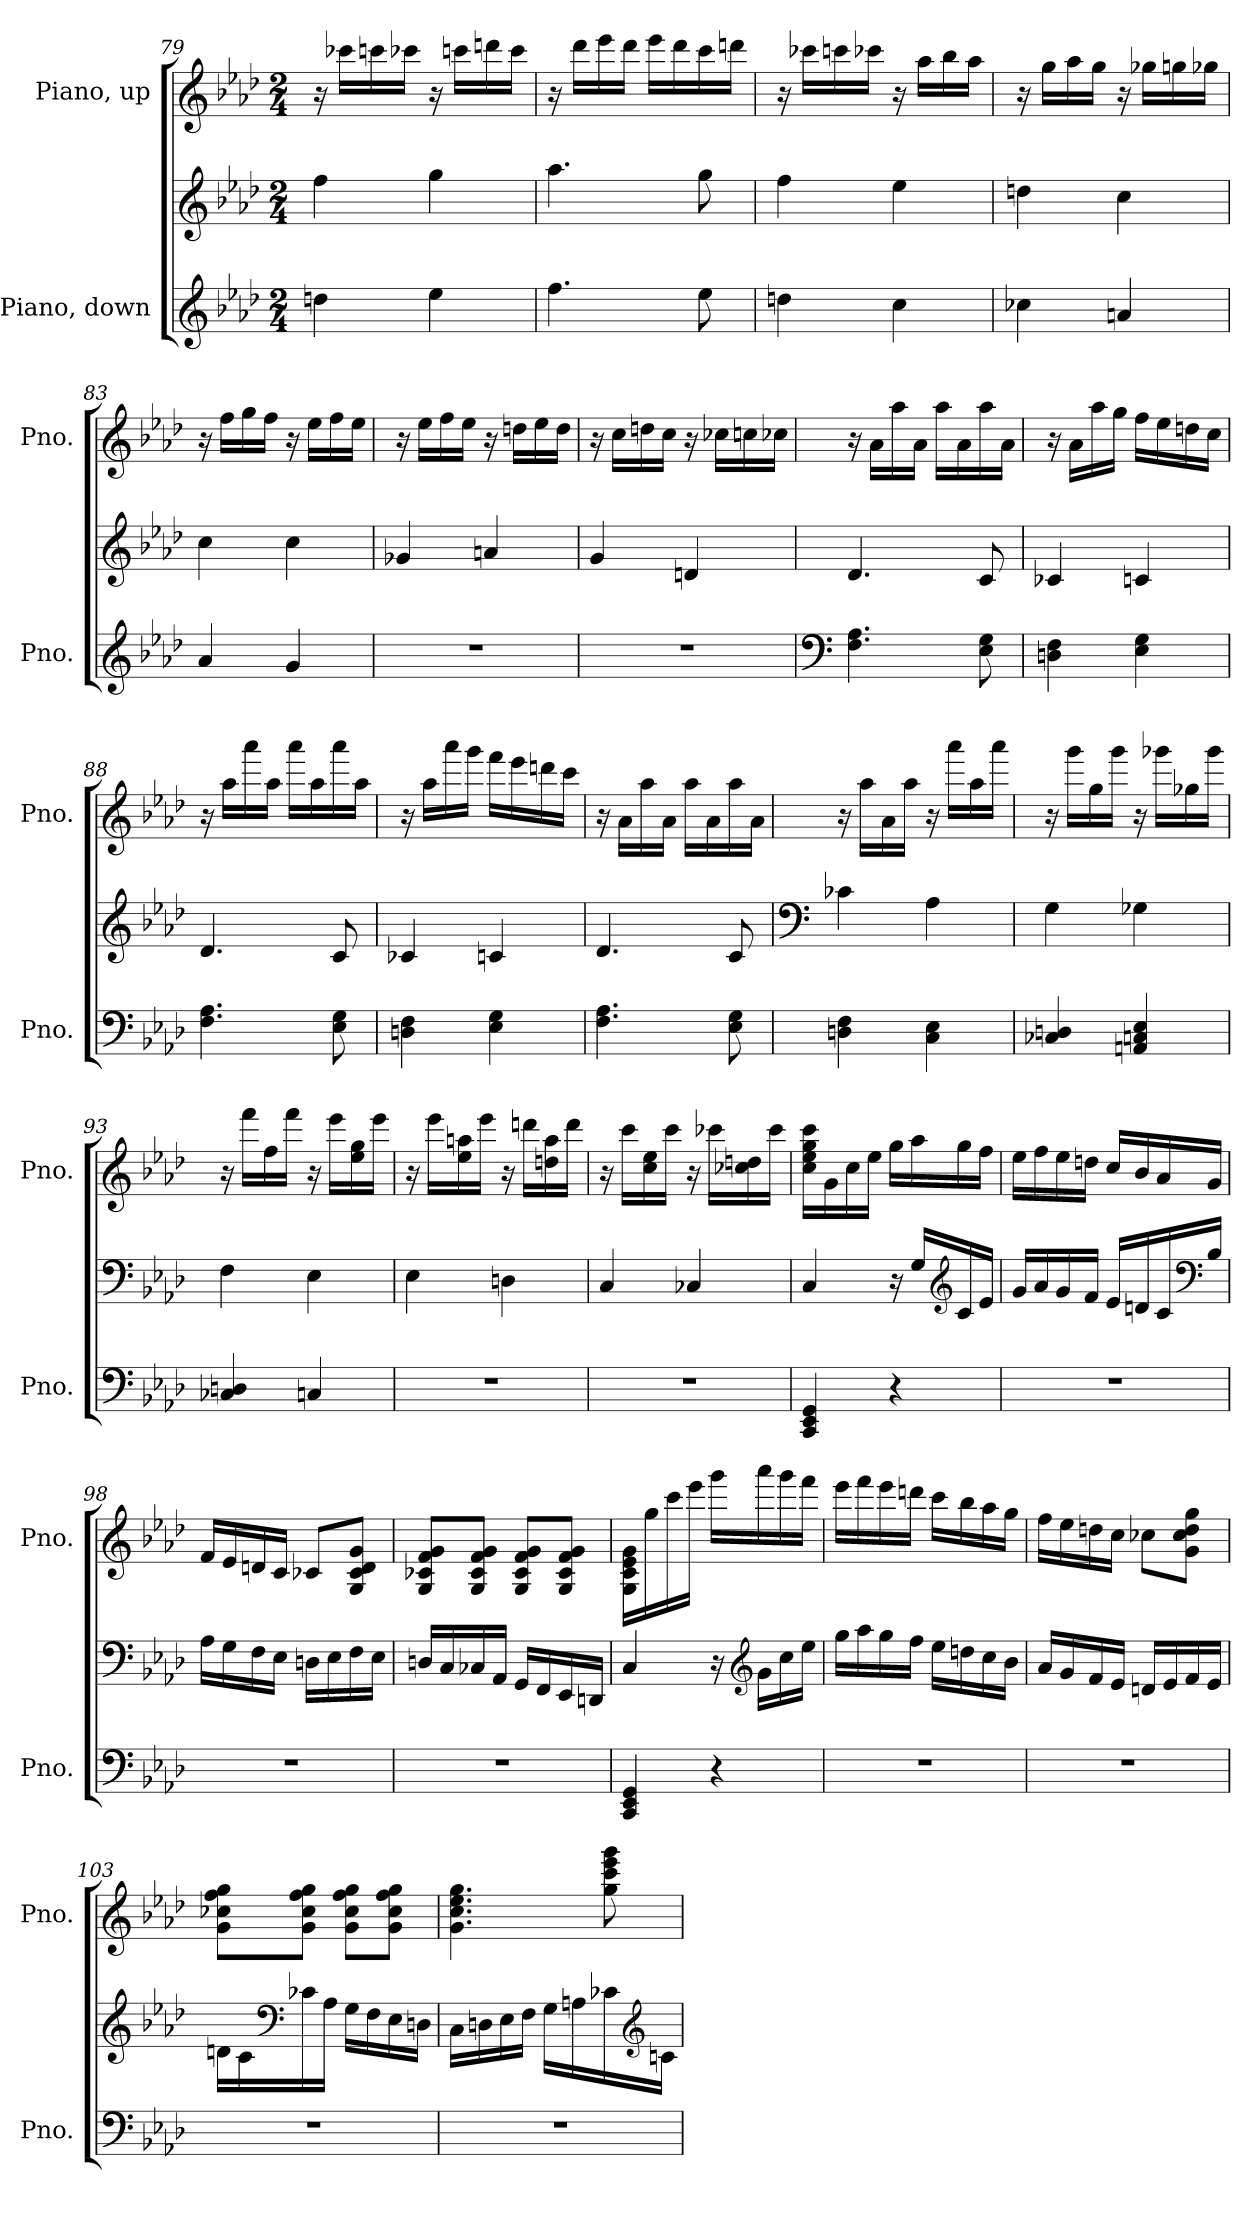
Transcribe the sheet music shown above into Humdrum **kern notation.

**kern	**kern	**kern
*part2	*part2	*part1
*staff3	*staff2	*staff1
*I"Piano, down	*	*I"Piano, up
*I'Pno.	*	*I'Pno.
*clefG2	*clefG2	*clefG2
*k[b-e-a-d-]	*k[b-e-a-d-]	*k[b-e-a-d-]
*M2/4	*M2/4	*M2/4
=79	=79	=79
4ddn\	4ff\	16r
.	.	16ccc-X\LL
.	.	16cccn\
.	.	16ccc-X\JJ
4ee-\	4gg\	16r
.	.	16cccn\LL
.	.	16dddn\
.	.	16ccc\JJ
!!LO:LB:g=z
=80	=80	=80
4.ff\	4.aa-\	16r
.	.	16ddd-\LL
.	.	16eee-\
.	.	16ddd-\JJ
.	.	16eee-\LL
.	.	16ddd-\
8ee-\	8gg\	16ccc\
.	.	16dddn\JJ
=81	=81	=81
4ddn\	4ff\	16r
.	.	16ccc-X\LL
.	.	16cccn\
.	.	16ccc-X\JJ
4cc\	4ee-\	16r
.	.	16aa-\LL
.	.	16bb-\
.	.	16aa-\JJ
=82	=82	=82
4cc-X\	4ddn\	16r
.	.	16gg\LL
.	.	16aa-\
.	.	16gg\JJ
4an/	4cc\	16r
.	.	16gg-X\LL
.	.	16ggn\
.	.	16gg-X\JJ
!!LO:LB:g=z
=83	=83	=83
4a-/	4cc\	16r
.	.	16ff\LL
.	.	16gg\
.	.	16ff\JJ
4g/	4cc\	16r
.	.	16ee-\LL
.	.	16ff\
.	.	16ee-\JJ
=84	=84	=84
2r	4g-X/	16r
.	.	16ee-\LL
.	.	16ff\
.	.	16ee-\JJ
.	4an/	16r
.	.	16ddn\LL
.	.	16ee-\
.	.	16dd\JJ
=85	=85	=85
2r	4g/	16r
.	.	16cc\LL
.	.	16ddn\
.	.	16cc\JJ
.	4dn/	16r
.	.	16cc-X\LL
.	.	16ccn\
.	.	16cc-X\JJ
=86	=86	=86
*clefF4	*	*
4.F\ 4.A-\	4.d-/	16r
.	.	16a-\LL
.	.	16aa-\
.	.	16a-\JJ
.	.	16aa-\LL
.	.	16a-\
8E-\ 8G\	8c/	16aa-\
.	.	16a-\JJ
!!LO:PB:g=z
=87	=87	=87
4Dn\ 4F\	4c-X/	16r
.	.	16a-\LL
.	.	16aa-\
.	.	16gg\JJ
4E-\ 4G\	4cn/	16ff\LL
.	.	16ee-\
.	.	16ddn\
.	.	16cc\JJ
=88	=88	=88
4.F\ 4.A-\	4.d-/	16r
.	.	16aa-\LL
.	.	16aaa-\
.	.	16aa-\JJ
.	.	16aaa-\LL
.	.	16aa-\
8E-\ 8G\	8c/	16aaa-\
.	.	16aa-\JJ
=89	=89	=89
4Dn\ 4F\	4c-X/	16r
.	.	16aa-\LL
.	.	16aaa-\
.	.	16ggg\JJ
4E-\ 4G\	4cn/	16fff\LL
.	.	16eee-\
.	.	16dddn\
.	.	16ccc\JJ
=90	=90	=90
4.F\ 4.A-\	4.d-/	16r
.	.	16a-\LL
.	.	16aa-\
.	.	16a-\JJ
.	.	16aa-\LL
.	.	16a-\
8E-\ 8G\	8c/	16aa-\
.	.	16a-\JJ
!!LO:LB:g=z
=91	=91	=91
*	*clefF4	*
4Dn\ 4F\	4c-X\	16r
.	.	16aa-\LL
.	.	16a-\
.	.	16aa-\JJ
4C\ 4E-\	4A-\	16r
.	.	16aaa-\LL
.	.	16aa-\
.	.	16aaa-\JJ
=92	=92	=92
4C-X/ 4Dn/	4G\	16r
.	.	16ggg\LL
.	.	16gg\
.	.	16ggg\JJ
4AAn/ 4Cn/ 4E-/	4G-X\	16r
.	.	16ggg-X\LL
.	.	16gg-X\
.	.	16ggg-\JJ
=93	=93	=93
4C-X/ 4Dn/	4F\	16r
.	.	16fff\LL
.	.	16ff\
.	.	16fff\JJ
4Cn/	4E-\	16r
.	.	16eee-\LL
.	.	16ee-\ 16gg\
.	.	16eee-\JJ
=94	=94	=94
2r	4E-\	16r
.	.	16eee-\LL
.	.	16ee-\ 16aan\
.	.	16eee-\JJ
.	4Dn\	16r
.	.	16dddn\LL
.	.	16ddn\ 16aa\
.	.	16ddd\JJ
!!LO:LB:g=z
=95	=95	=95
2r	4C/	16r
.	.	16ccc\LL
.	.	16cc\ 16ee-\
.	.	16ccc\JJ
.	4C-X/	16r
.	.	16ccc-X\LL
.	.	16cc-X\ 16ddn\
.	.	16ccc-\JJ
=96	=96	=96
4CC/ 4EE-/ 4GG/	4C/	16cc\ 16ee-\ 16gg\ 16ccc\LL
.	.	16g\
.	.	16cc\
.	.	16ee-\JJ
4r	16r	16gg\LL
.	16G/LL	16aa-\
*	*clefG2	*
.	16c/	16gg\
.	16e-/JJ	16ff\JJ
=97	=97	=97
2r	16g/LL	16ee-\LL
.	16a-/	16ff\
.	16g/	16ee-\
.	16f/JJ	16ddn\JJ
.	16e-/LL	16cc/LL
.	16dn/	16b-/
.	16c/	16a-/
*	*clefF4	*
.	16B-/JJ	16g/JJ
!!LO:LB:g=z
=98	=98	=98
2r	16A-\LL	16f/LL
.	16G\	16e-/
.	16F\	16dn/
.	16E-\JJ	16c/JJ
.	16Dn\LL	8c-X/L
.	16E-\	.
.	16F\	8G/ 8c-/ 8d/ 8g/J
.	16E-\JJ	.
=99	=99	=99
2r	16Dn/LL	8G/ 8c-X/ 8f/ 8g/L
.	16C/	.
.	16C-X/	8G/ 8c-/ 8f/ 8g/J
.	16AA-/JJ	.
.	16GG/LL	8G/ 8c-/ 8f/ 8g/L
.	16FF/	.
.	16EE-/	8G/ 8c-/ 8f/ 8g/J
.	16DDn/JJ	.
=100	=100	=100
4CC/ 4EE-/ 4GG/	4C/	16G\ 16c\ 16e-\ 16g\LL
.	.	16gg\
.	.	16ccc\
.	.	16eee-\JJ
4r	16r	16ggg\LL
*	*clefG2	*
.	16g\LL	16aaa-\
.	16cc\	16ggg\
.	16ee-\JJ	16fff\JJ
!!LO:PB:g=z
=101	=101	=101
2r	16gg\LL	16eee-\LL
.	16aa-\	16fff\
.	16gg\	16eee-\
.	16ff\JJ	16dddn\JJ
.	16ee-\LL	16ccc\LL
.	16ddn\	16bb-\
.	16cc\	16aa-\
.	16b-\JJ	16gg\JJ
=102	=102	=102
2r	16a-/LL	16ff\LL
.	16g/	16ee-\
.	16f/	16ddn\
.	16e-/JJ	16cc\JJ
.	16dn/LL	8cc-X\L
.	16e-/	.
.	16f/	8g\ 8cc-\ 8dd\ 8gg\J
.	16e-/JJ	.
=103	=103	=103
2r	16dn\LL	8g\ 8cc-X\ 8ff\ 8gg\L
.	16c\	.
*	*clefF4	*
.	16c-X\	8g\ 8cc-\ 8ff\ 8gg\J
.	16A-\JJ	.
.	16G\LL	8g\ 8cc-\ 8ff\ 8gg\L
.	16F\	.
.	16E-\	8g\ 8cc-\ 8ff\ 8gg\J
.	16Dn\JJ	.
!!LO:LB:g=z
=104	=104	=104
2r	16C\LL	4.g\ 4.cc\ 4.ee-\ 4.gg\
.	16Dn\	.
.	16E-\	.
.	16F\JJ	.
.	16G\LL	.
.	16An\	.
.	16c-X\	8gg\ 8ccc\ 8eee-\ 8ggg\
*	*clefG2	*
.	16cn\JJ	.
=	=	=
*-	*-	*-
